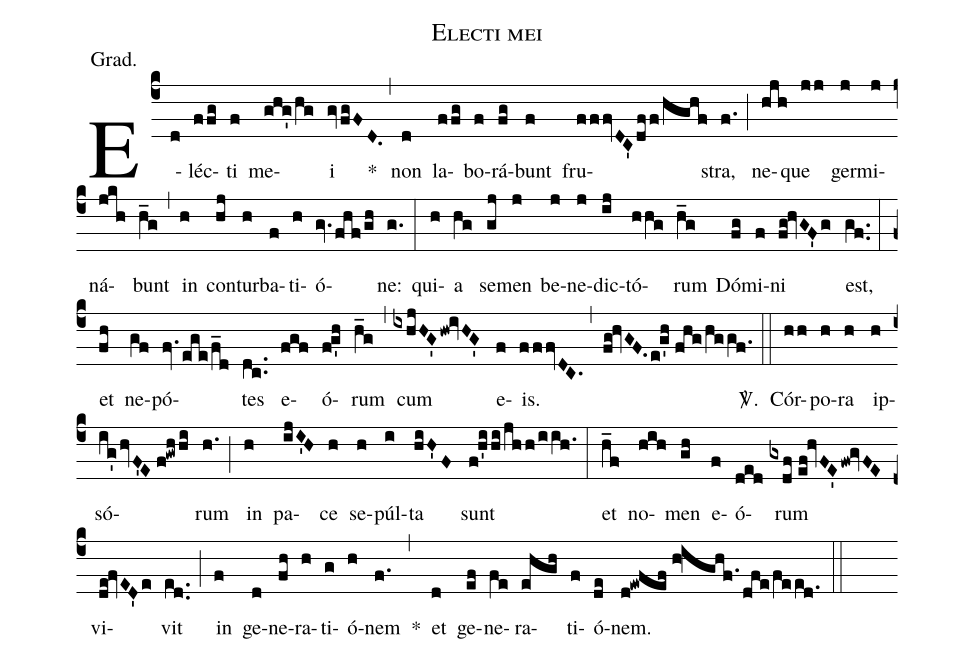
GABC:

name:Electi mei;
annotation:Grad.;
mode:5;
office-part:Gradual;
%%
(c4) E(d)léc(ffg)ti(f) me(ghg'/hg)i(gv/fgFD.) *(,) non(d) la(ffg)bo(f)rá(fg)bunt(f) fru(fffvDC'/dff/hghf)stra,(f.) (;) ne(hjh)que(jj) ger(j)mi(j)ná(jkh)bunt(h_g) (,) in(h) con(hj)tur(h)ba(f)ti(h)ó(gv./fhf/gh)ne:(g.) (:) qui(h)a(hg) se(gj)men(j) be(j)ne(j)dic(ij)tó(hhg)rum(h_g) Dó(fg)mi(f)ni(fg!hvGF'g) est,(gf..) (:) et(fh) ne(gf)pó(fv./ege/f_d)tes(dc..) e(fgf)ó(f!g'h)rum(h_g) (,) cum(ixhjHG'/hw!ivHG') e(f)is.(fffvDC.) (,) (fg!hvGF.e!g'h//fhg/hggf.) <sp>V/</sp>.(::) Cór(hh)po(h)ra(h) ip(h)só(ig'/hvF'E//f!gwhhi)rum(h.) (;) in(h) pa(ijI'H)ce(h) se(h)púl(i)ta(hiH'F) sunt(f!h'i/hi/jhh/iih.) (:) et(h_f) no(hih)men(gh) e(f)ó(ded)rum(gxdf//ef!hvFE'/fw!gvFE) vi(de!fvED'e)vit(ed..) (;) in(f) ge(d)ne(fh)ra(h)ti(g)ó(h)nem(f.) *(,) et(d) ge(ef)ne(fe)ra(ehgh)ti(f)ó(de)nem.(d!ewfef//h!ighf./dfe/feed.) (::)
